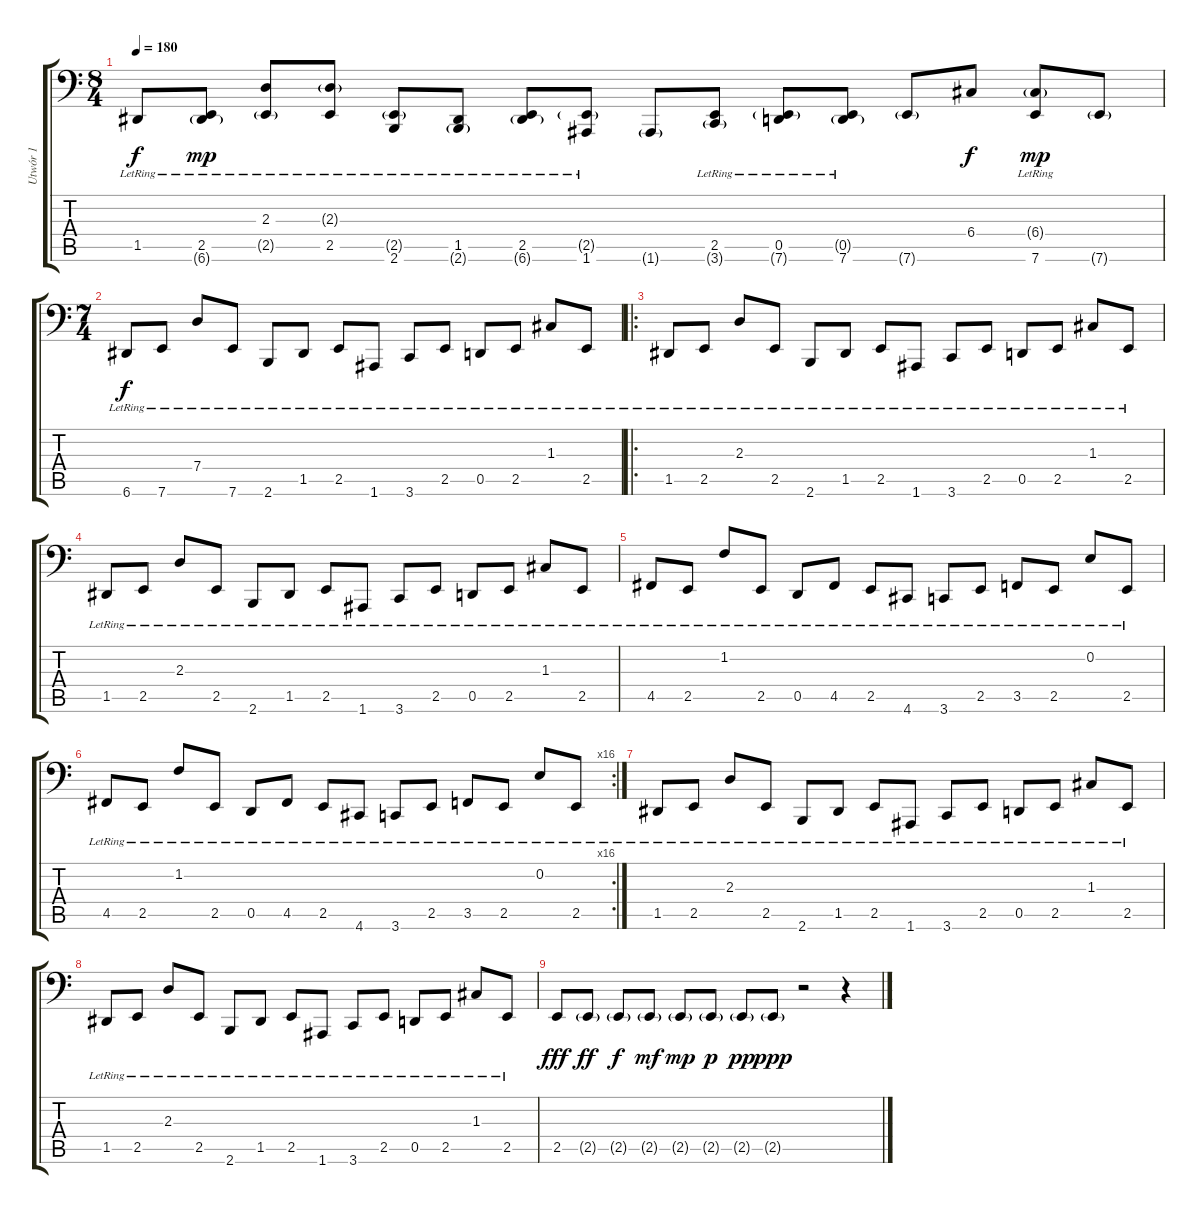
\track ("Utwór 1" "Utwór 1") {instrument slapbass1}
\staff {score tabs}
\tuning (A2 E2 C2 G1 D1 A0) {hide}
\ts (8 4)
\tempo 180
\clef f4
\ks c
1.5{lr}.8{dy f instrument slapbass1} (2.5{lr} 6.6{g}).8{dy mp} (2.3{lr} 2.5{g}).8 (2.3{g} 2.5{lr}).8 (2.5{g} 2.6{lr}).8 (1.5{lr} 2.6{g}).8 (2.5{lr} 6.6{g}).8 (2.5{g} 1.6{lr}).8 1.6{g}.8 (2.5{lr} 3.6{g}).8 (0.5{lr} 7.6{g}).8 (0.5{g} 7.6{lr}).8 7.6{g}.8 6.4.8{dy f} (6.4{g} 7.6{lr}).8{dy mp} 7.6{g}.8 |
\ts (7 4)
6.6{lr}.8{dy f} 7.6{lr}.8 7.4{lr}.8 7.6{lr}.8 2.6{lr}.8 1.5{lr}.8 2.5{lr}.8 1.6{lr}.8 3.6{lr}.8 2.5{lr}.8 0.5{lr}.8 2.5{lr}.8 1.3{lr}.8 2.5{lr}.8 |
\ro
1.5{lr}.8 2.5{lr}.8 2.3{lr}.8 2.5{lr}.8 2.6{lr}.8 1.5{lr}.8 2.5{lr}.8 1.6{lr}.8 3.6{lr}.8 2.5{lr}.8 0.5{lr}.8 2.5{lr}.8 1.3{lr}.8 2.5{lr}.8 |
1.5{lr}.8 2.5{lr}.8 2.3{lr}.8 2.5{lr}.8 2.6{lr}.8 1.5{lr}.8 2.5{lr}.8 1.6{lr}.8 3.6{lr}.8 2.5{lr}.8 0.5{lr}.8 2.5{lr}.8 1.3{lr}.8 2.5{lr}.8 |
4.5{lr}.8 2.5{lr}.8 1.2{lr}.8 2.5{lr}.8 0.5{lr}.8 4.5{lr}.8 2.5{lr}.8 4.6{lr}.8 3.6{lr}.8 2.5{lr}.8 3.5{lr}.8 2.5{lr}.8 0.2{lr}.8 2.5{lr}.8 |
\rc 16
4.5{lr}.8 2.5{lr}.8 1.2{lr}.8 2.5{lr}.8 0.5{lr}.8 4.5{lr}.8 2.5{lr}.8 4.6{lr}.8 3.6{lr}.8 2.5{lr}.8 3.5{lr}.8 2.5{lr}.8 0.2{lr}.8 2.5{lr}.8 |
1.5{lr}.8 2.5{lr}.8 2.3{lr}.8 2.5{lr}.8 2.6{lr}.8 1.5{lr}.8 2.5{lr}.8 1.6{lr}.8 3.6{lr}.8 2.5{lr}.8 0.5{lr}.8 2.5{lr}.8 1.3{lr}.8 2.5{lr}.8 |
1.5{lr}.8 2.5{lr}.8 2.3{lr}.8 2.5{lr}.8 2.6{lr}.8 1.5{lr}.8 2.5{lr}.8 1.6{lr}.8 3.6{lr}.8 2.5{lr}.8 0.5{lr}.8 2.5{lr}.8 1.3{lr}.8 2.5{lr}.8 |
2.5.8{dy fff} 2.5{g}.8{dy ff} 2.5{g}.8{dy f} 2.5{g}.8{dy mf} 2.5{g}.8{dy mp} 2.5{g}.8{dy p} 2.5{g}.8{dy pp} 2.5{g}.8{dy ppp} r.2 r.4
